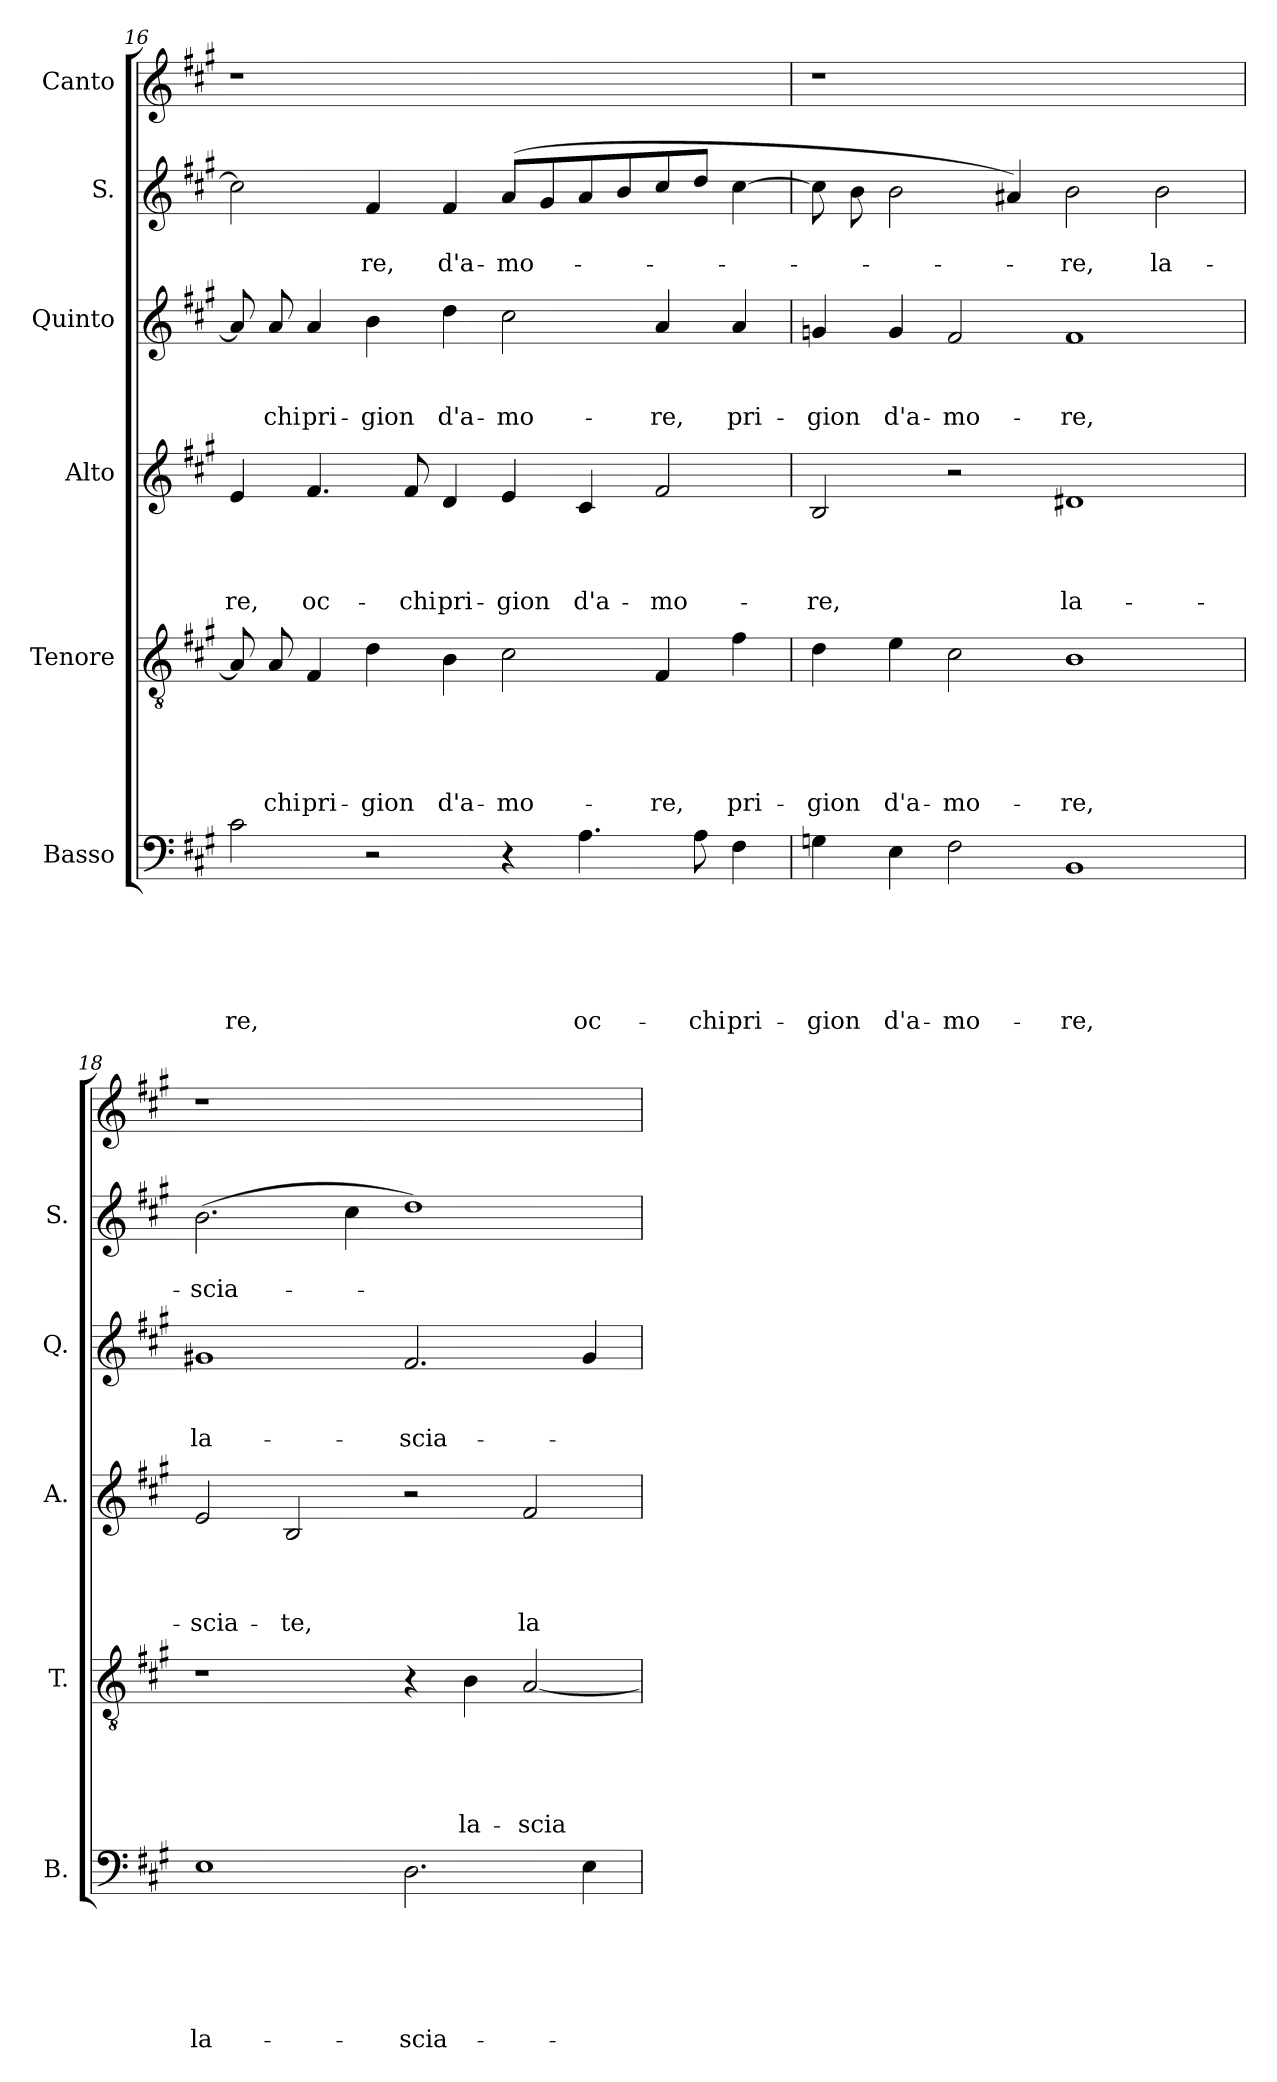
**kern	**text	**text	**text	**text	**text	**text	**kern	**text	**text	**text	**text	**text	**kern	**text	**text	**text	**text	**kern	**text	**text	**text	**kern	**text	**text	**kern
*part6	*part6	*part6	*part6	*part6	*part6	*part6	*part5	*part5	*part5	*part5	*part5	*part5	*part4	*part4	*part4	*part4	*part4	*part3	*part3	*part3	*part3	*part2	*part2	*part2	*part1
*staff6	*staff6	*staff6	*staff6	*staff6	*staff6	*staff6	*staff5	*staff5	*staff5	*staff5	*staff5	*staff5	*staff4	*staff4	*staff4	*staff4	*staff4	*staff3	*staff3	*staff3	*staff3	*staff2	*staff2	*staff2	*staff1
*I"Basso	*	*	*	*	*	*	*I"Tenore	*	*	*	*	*	*I"Alto	*	*	*	*	*I"Quinto	*	*	*	*I"S.	*	*	*I"Canto
*I'B.	*	*	*	*	*	*	*I'T.	*	*	*	*	*	*I'A.	*	*	*	*	*I'Q.	*	*	*	*I'S.	*	*	*
!!LO:LB:g=z
*clefF4	*	*	*	*	*	*	*clefGv2	*	*	*	*	*	*clefG2	*	*	*	*	*clefG2	*	*	*	*clefG2	*	*	*clefG2
*k[f#c#g#]	*	*	*	*	*	*	*k[f#c#g#]	*	*	*	*	*	*k[f#c#g#]	*	*	*	*	*k[f#c#g#]	*	*	*	*k[f#c#g#]	*	*	*k[f#c#g#]
*A:	*	*	*	*	*	*	*A:	*	*	*	*	*	*A:	*	*	*	*	*A:	*	*	*	*A:	*	*	*A:
=16	=16	=16	=16	=16	=16	=16	=16	=16	=16	=16	=16	=16	=16	=16	=16	=16	=16	=16	=16	=16	=16	=16	=16	=16	=16
!	!	!	!	!	!	!LO:LY:b	!	!	!	!	!	!	!	!	!	!	!LO:LY:b	!	!	!	!	!	!	!	!
2c#\	.	.	.	.	.	-re,	8A/]	.	.	.	.	.	4e/	.	.	.	-re,	8a/]	.	.	.	2cc#\]	.	.	1r
!	!	!	!	!	!	!	!	!	!	!	!	!LO:LY:b	!	!	!	!	!	!	!	!	!LO:LY:b	!	!	!	!
.	.	.	.	.	.	.	8A/	.	.	.	.	-chi	.	.	.	.	.	8a/	.	.	-chi	.	.	.	.
!	!	!	!	!	!	!	!	!	!	!	!	!LO:LY:b	!	!	!	!	!LO:LY:b	!	!	!	!LO:LY:b	!	!	!	!
.	.	.	.	.	.	.	4F#/	.	.	.	.	pri-	4.f#/	.	.	.	oc-	4a/	.	.	pri-	.	.	.	.
!	!	!	!	!	!	!	!	!	!	!	!	!LO:LY:b	!	!	!	!	!	!	!	!	!LO:LY:b	!	!	!LO:LY:b	!
2r	.	.	.	.	.	.	4d\	.	.	.	.	-gion	.	.	.	.	.	4b\	.	.	-gion	4f#/	.	-re,	.
!	!	!	!	!	!	!	!	!	!	!	!	!	!	!	!	!	!LO:LY:b	!	!	!	!	!	!	!	!
.	.	.	.	.	.	.	.	.	.	.	.	.	8f#/	.	.	.	-chi	.	.	.	.	.	.	.	.
!	!	!	!	!	!	!	!	!	!	!	!	!LO:LY:b	!	!	!	!	!LO:LY:b	!	!	!	!LO:LY:b	!	!	!LO:LY:b	!
.	.	.	.	.	.	.	4B\	.	.	.	.	d'a-	4d/	.	.	.	pri-	4dd\	.	.	d'a-	4f#/	.	d'a-	.
!	!	!	!	!	!	!	!	!	!	!	!	!LO:LY:b	!	!	!	!	!LO:LY:b	!	!	!	!LO:LY:b	!	!	!LO:LY:b	!
4r	.	.	.	.	.	.	2c#\	.	.	.	.	-mo-	4e/	.	.	.	-gion	2cc#\	.	.	-mo-	(>8a/L	.	-mo-	1ryy
.	.	.	.	.	.	.	.	.	.	.	.	.	.	.	.	.	.	.	.	.	.	8g#/	.	.	.
!	!	!	!	!	!	!LO:LY:b	!	!	!	!	!	!	!	!	!	!	!LO:LY:b	!	!	!	!	!	!	!	!
4.A\	.	.	.	.	.	oc-	.	.	.	.	.	.	4c#/	.	.	.	d'a-	.	.	.	.	8a/	.	.	.
.	.	.	.	.	.	.	.	.	.	.	.	.	.	.	.	.	.	.	.	.	.	8b/	.	.	.
!	!	!	!	!	!	!	!	!	!	!	!	!LO:LY:b	!	!	!	!	!LO:LY:b	!	!	!	!LO:LY:b	!	!	!	!
.	.	.	.	.	.	.	4F#/	.	.	.	.	-re,	2f#/	.	.	.	-mo-	4a/	.	.	-re,	8cc#/	.	.	.
!	!	!	!	!	!	!LO:LY:b	!	!	!	!	!	!	!	!	!	!	!	!	!	!	!	!	!	!	!
8A\	.	.	.	.	.	-chi	.	.	.	.	.	.	.	.	.	.	.	.	.	.	.	8dd/J	.	.	.
!	!	!	!	!	!	!LO:LY:b	!	!	!	!	!	!LO:LY:b	!	!	!	!	!	!	!	!	!LO:LY:b	!	!	!	!
4F#\	.	.	.	.	.	pri-	4f#\	.	.	.	.	pri-	.	.	.	.	.	4a/	.	.	pri-	[>4cc#\	.	.	.
=17	=17	=17	=17	=17	=17	=17	=17	=17	=17	=17	=17	=17	=17	=17	=17	=17	=17	=17	=17	=17	=17	=17	=17	=17	=17
!	!	!	!	!	!	!LO:LY:b:rj	!	!	!	!	!	!LO:LY:b:rj	!	!	!	!	!LO:LY:b	!	!	!	!LO:LY:b:rj	!	!	!	!
4Gn\	.	.	.	.	.	-gion	4d\	.	.	.	.	-gion	2B/	.	.	.	-re,	4gn/	.	.	-gion	8cc#\]	.	.	1r
.	.	.	.	.	.	.	.	.	.	.	.	.	.	.	.	.	.	.	.	.	.	8b\	.	.	.
!	!	!	!	!	!	!LO:LY:b	!	!	!	!	!	!LO:LY:b	!	!	!	!	!	!	!	!	!LO:LY:b	!	!	!	!
4E\	.	.	.	.	.	d'a-	4e\	.	.	.	.	d'a-	.	.	.	.	.	4g/	.	.	d'a-	2b\	.	.	.
!	!	!	!	!	!	!LO:LY:b	!	!	!	!	!	!LO:LY:b	!	!	!	!	!	!	!	!	!LO:LY:b	!	!	!	!
2F#\	.	.	.	.	.	-mo-	2c#\	.	.	.	.	-mo-	2r	.	.	.	.	2f#/	.	.	-mo-	.	.	.	.
.	.	.	.	.	.	.	.	.	.	.	.	.	.	.	.	.	.	.	.	.	.	4a#X/)	.	.	.
!	!	!	!	!	!	!LO:LY:b	!	!	!	!	!	!LO:LY:b	!	!	!	!	!LO:LY:b	!	!	!	!LO:LY:b	!	!	!LO:LY:b	!
1BB	.	.	.	.	.	-re,	1B	.	.	.	.	-re,	1d#X	.	.	.	la-	1f#	.	.	-re,	2b\	.	-re,	1ryy
!	!	!	!	!	!	!	!	!	!	!	!	!	!	!	!	!	!	!	!	!	!	!	!	!LO:LY:b	!
.	.	.	.	.	.	.	.	.	.	.	.	.	.	.	.	.	.	.	.	.	.	2b\	.	la-	.
=18	=18	=18	=18	=18	=18	=18	=18	=18	=18	=18	=18	=18	=18	=18	=18	=18	=18	=18	=18	=18	=18	=18	=18	=18	=18
!	!	!	!	!	!	!LO:LY:b	!	!	!	!	!	!	!	!	!	!	!LO:LY:b	!	!	!	!LO:LY:b	!	!	!LO:LY:b	!
1E	.	.	.	.	.	la-	1r	.	.	.	.	.	2e/	.	.	.	-scia-	1g#X	.	.	la-	(>2.b\	.	-scia-	1r
!	!	!	!	!	!	!	!	!	!	!	!	!	!	!	!	!	!LO:LY:b	!	!	!	!	!	!	!	!
.	.	.	.	.	.	.	.	.	.	.	.	.	2B/	.	.	.	-te,	.	.	.	.	.	.	.	.
.	.	.	.	.	.	.	.	.	.	.	.	.	.	.	.	.	.	.	.	.	.	4cc#\	.	.	.
!	!	!	!	!	!	!LO:LY:b	!	!	!	!	!	!	!	!	!	!	!	!	!	!	!LO:LY:b	!	!	!	!
2.D\	.	.	.	.	.	-scia-	4r	.	.	.	.	.	2r	.	.	.	.	2.f#/	.	.	-scia-	1dd)	.	.	1ryy
!	!	!	!	!	!	!	!	!	!	!	!	!LO:LY:b	!	!	!	!	!	!	!	!	!	!	!	!	!
.	.	.	.	.	.	.	4B\	.	.	.	.	la-	.	.	.	.	.	.	.	.	.	.	.	.	.
!	!	!	!	!	!	!	!	!	!	!	!	!LO:LY:b	!	!	!	!	!LO:LY:b	!	!	!	!	!	!	!	!
.	.	.	.	.	.	.	[<2A/	.	.	.	.	-scia-	2f#/	.	.	.	la-	.	.	.	.	.	.	.	.
4E\	.	.	.	.	.	.	.	.	.	.	.	.	.	.	.	.	.	4g#/	.	.	.	.	.	.	.
=	=	=	=	=	=	=	=	=	=	=	=	=	=	=	=	=	=	=	=	=	=	=	=	=	=
*-	*-	*-	*-	*-	*-	*-	*-	*-	*-	*-	*-	*-	*-	*-	*-	*-	*-	*-	*-	*-	*-	*-	*-	*-	*-
